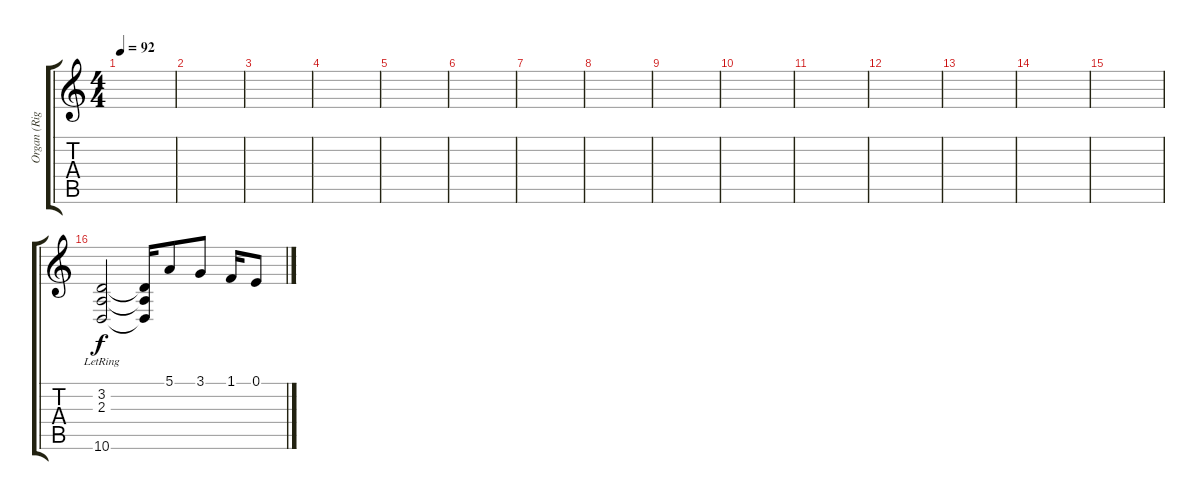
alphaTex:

\track ("Organ (Right Hand)" "Organ (Rig") {instrument churchorgan}
\staff {score tabs}
\tuning (E4 B3 G3 D3 A2 E2) {hide}
\ts (4 4)
\tempo 92
\clef g2
\ks c
|
|
|
|
|
|
|
|
|
|
|
|
|
|
|
(3.2{lr} 2.3{lr} 10.6{lr}).2 (3.2{t} 2.3{t} 10.6{t}).16 5.1.8 3.1.8 1.1.16 0.1.8
